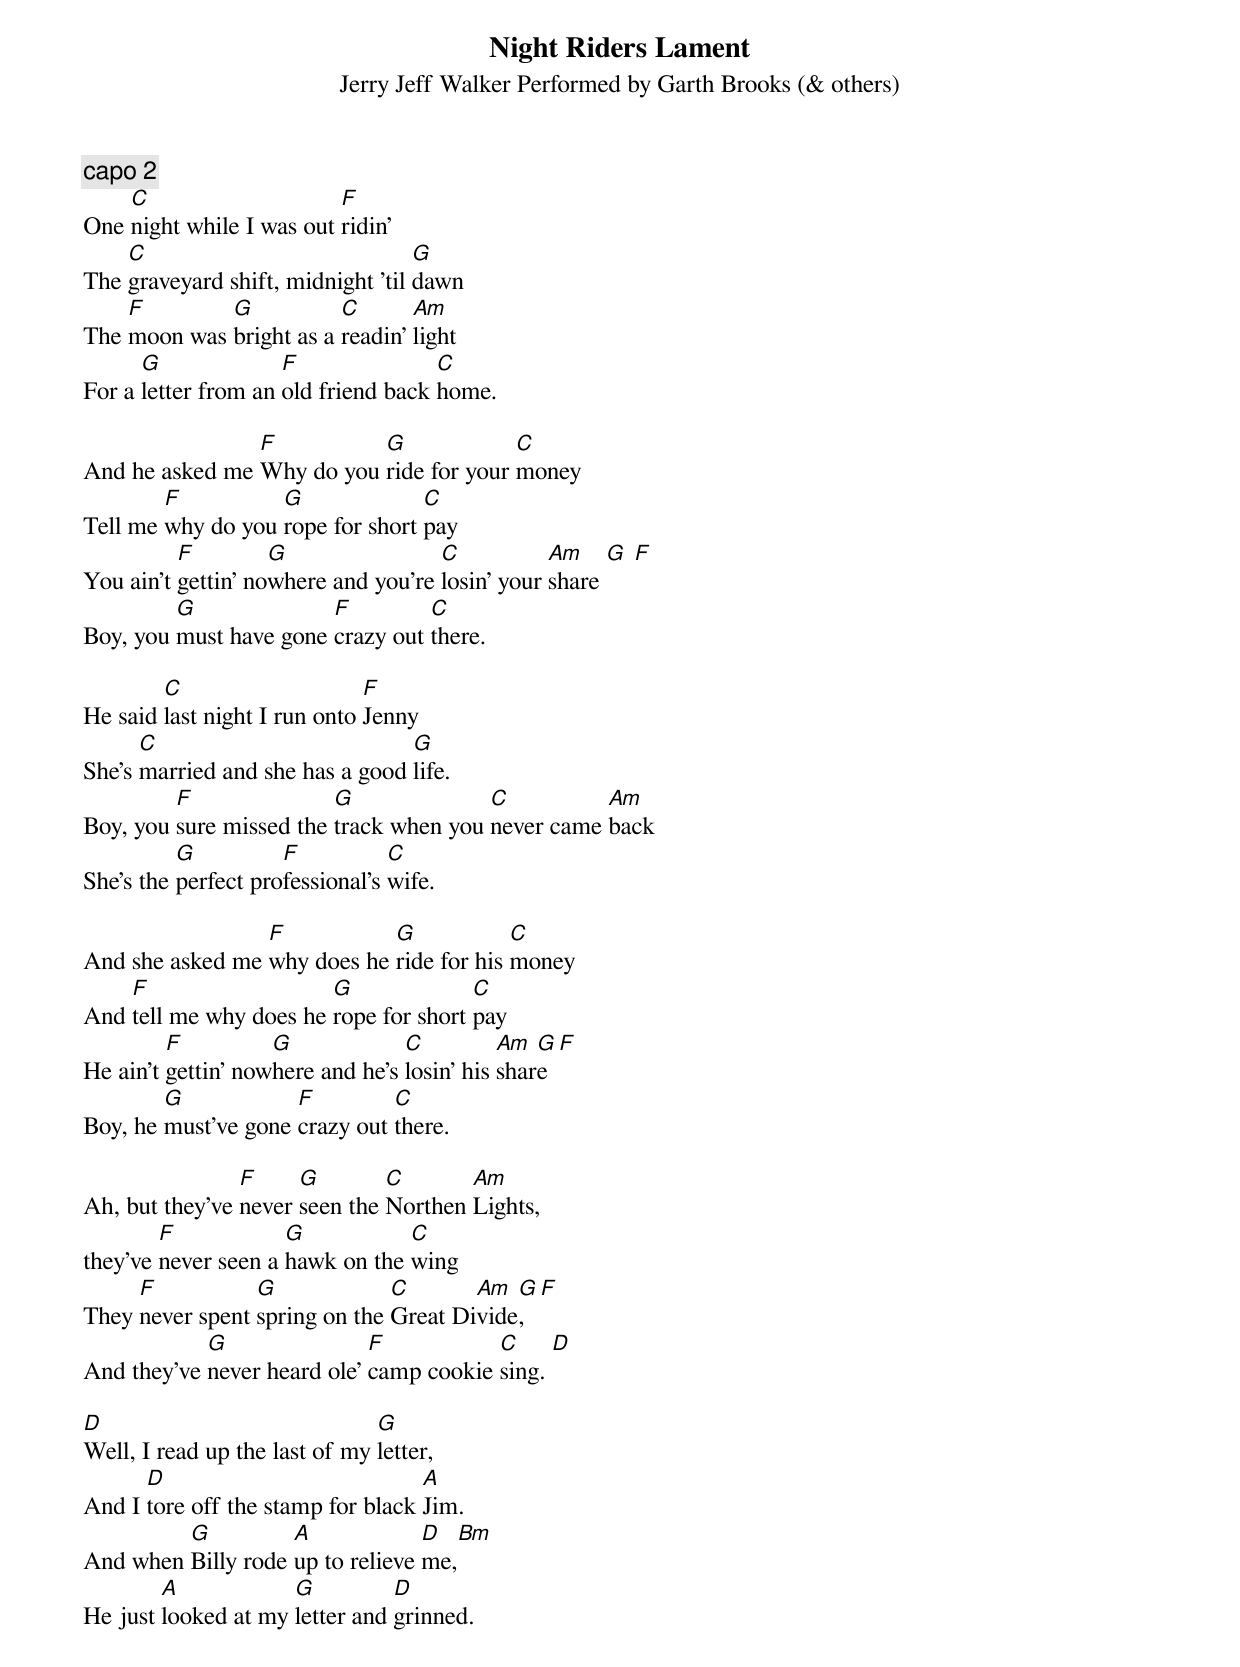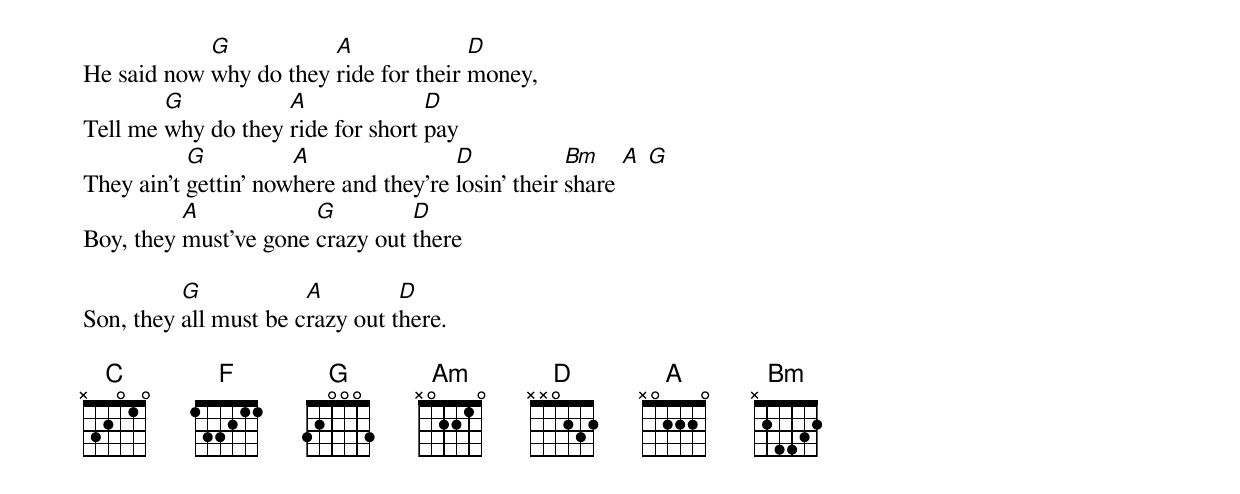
{title: Night Riders Lament}
{subtitle: Jerry Jeff Walker Performed by Garth Brooks (& others)}
{c:capo 2}
One [C]night while I was out [F]ridin'
The [C]graveyard shift, midnight 'til [G]dawn
The [F]moon was [G]bright as a [C]readin' [Am]light
For a [G]letter from an [F]old friend back [C]home.

And he asked me [F]Why do you [G]ride for your [C]money
Tell me [F]why do you [G]rope for short [C]pay
You ain't [F]gettin' no[G]where and you're [C]losin' your [Am]share [G] [F]
Boy, you [G]must have gone [F]crazy out [C]there.

He said [C]last night I run onto [F]Jenny
She's [C]married and she has a good [G]life.
Boy, you [F]sure missed the [G]track when you [C]never came [Am]back
She's the [G]perfect pro[F]fessional's [C]wife.

And she asked me [F]why does he [G]ride for his [C]money
And [F]tell me why does he [G]rope for short [C]pay
He ain't [F]gettin' now[G]here and he's [C]losin' his [Am]shar[G]e [F]
Boy, he [G]must've gone [F]crazy out [C]there.

Ah, but they've [F]never [G]seen the [C]Northen [Am]Lights,
they've [F]never seen a [G]hawk on the [C]wing
They [F]never spent [G]spring on the [C]Great Di[Am]vide[G], [F]
And they've [G]never heard ole' [F]camp cookie [C]sing. [D]

[D]Well, I read up the last of my [G]letter,
And I [D]tore off the stamp for black [A]Jim.
And when [G]Billy rode [A]up to relieve [D]me,[Bm]
He just [A]looked at my [G]letter and [D]grinned.

He said now [G]why do they [A]ride for their [D]money,
Tell me [G]why do they [A]ride for short [D]pay
They ain't [G]gettin' now[A]here and they're [D]losin' their [Bm]share [A] [G]
Boy, they [A]must've gone [G]crazy out [D]there

Son, they [G]all must be c[A]razy out t[D]here.

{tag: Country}
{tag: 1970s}
